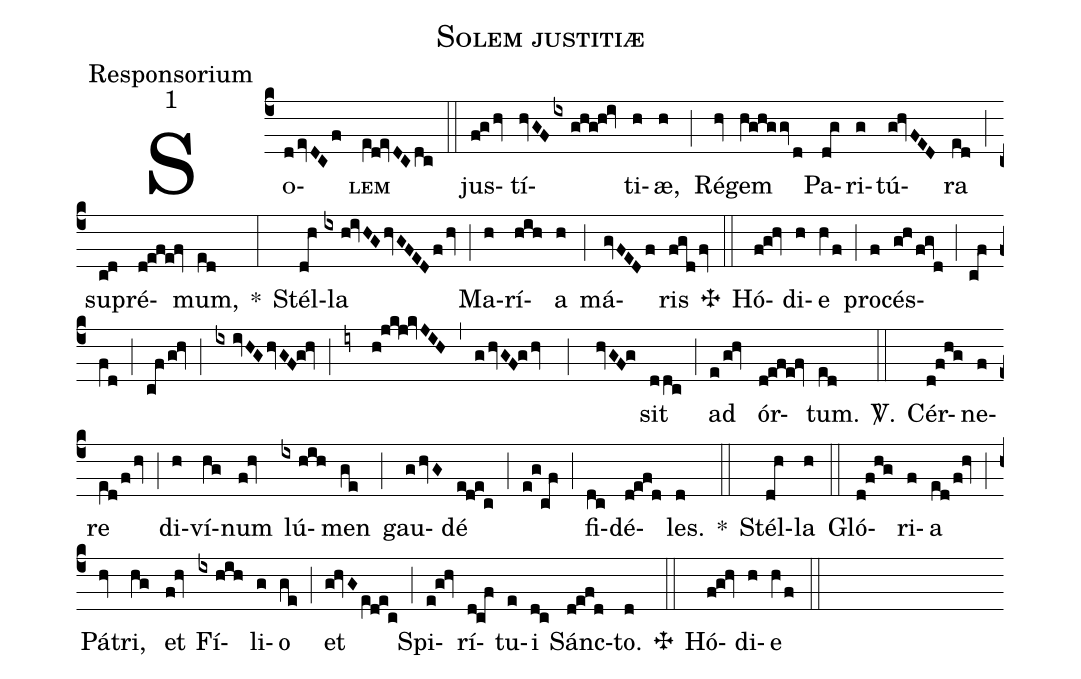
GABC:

name:Solem justitiæ;
office-part:Responsorium;
mode:1;
%%
(c4) <sc>So(devDCf)lem</sc>(eV!d!evDC/dc) (::) jus(f!ghv)tí(hvGF/ix/g!h!g!h!iv)ti(h)æ,(h) (;) Ré(hv)gem(hV!g!h!g/gvd) Pa(d@g)ri(g)tú(g!hvFED)ra(ed) (;) su(c!d)pré(d!e!f!e!fv)mum,(ed) *(:) Stél(d@h)la(ix/h!ivHG/hvGFED/f/hv) (;) Ma(h)rí(hih)a(h) (;) má(gvFED/f)ris(f!g@d/fv) <v>\grealtcross</v>(::) Hó(f!g!hv)di(h)e(hV/f) (;) pro(f)cés(g!h/f!gv!d/;/c@f/fV!d/;/c@f/g!hv/;/ix/ivHG/hvGF!g!hv/;/iy/ h!j!kv!j!kvJIH/,/ghvGF!ghv ; hvGF!g)sit(d/dc) (;)ad(e/g!hv) ór(d!e!f!e!fv)tum.(ed) <sp>V/</sp>.(::) Cér(d!f!h!g)ne(f)re(eV!d/f/hv) (;) di(h)ví(hV!g)num(f!hv) lú(ix/h!i!h)men(ge) (;)gau(ghvG)dé(e!d!e!c/;/e!g!!c@f) (;) fi(dc)dé(d!e!f!d)les.(d) *(::) Stél(d@h)la(h) (::)Gló(d!f!h!g)ri(f)a(ed/f!hv) (;) Pá(hv)tri,(hV!g) et(f!hv) Fí(ix/h!i!h)li(g)o(ge) (;)et(g!hvG/eV!d!e!c) (;) Spi(e!g!hv)rí(d!c@f)tu(e)i(d!c) Sánc(d!e!f!d)to.(d) <v>\grealtcross</v>(::) Hó(f!g!hv)di(h)e(hV/f) (::)
